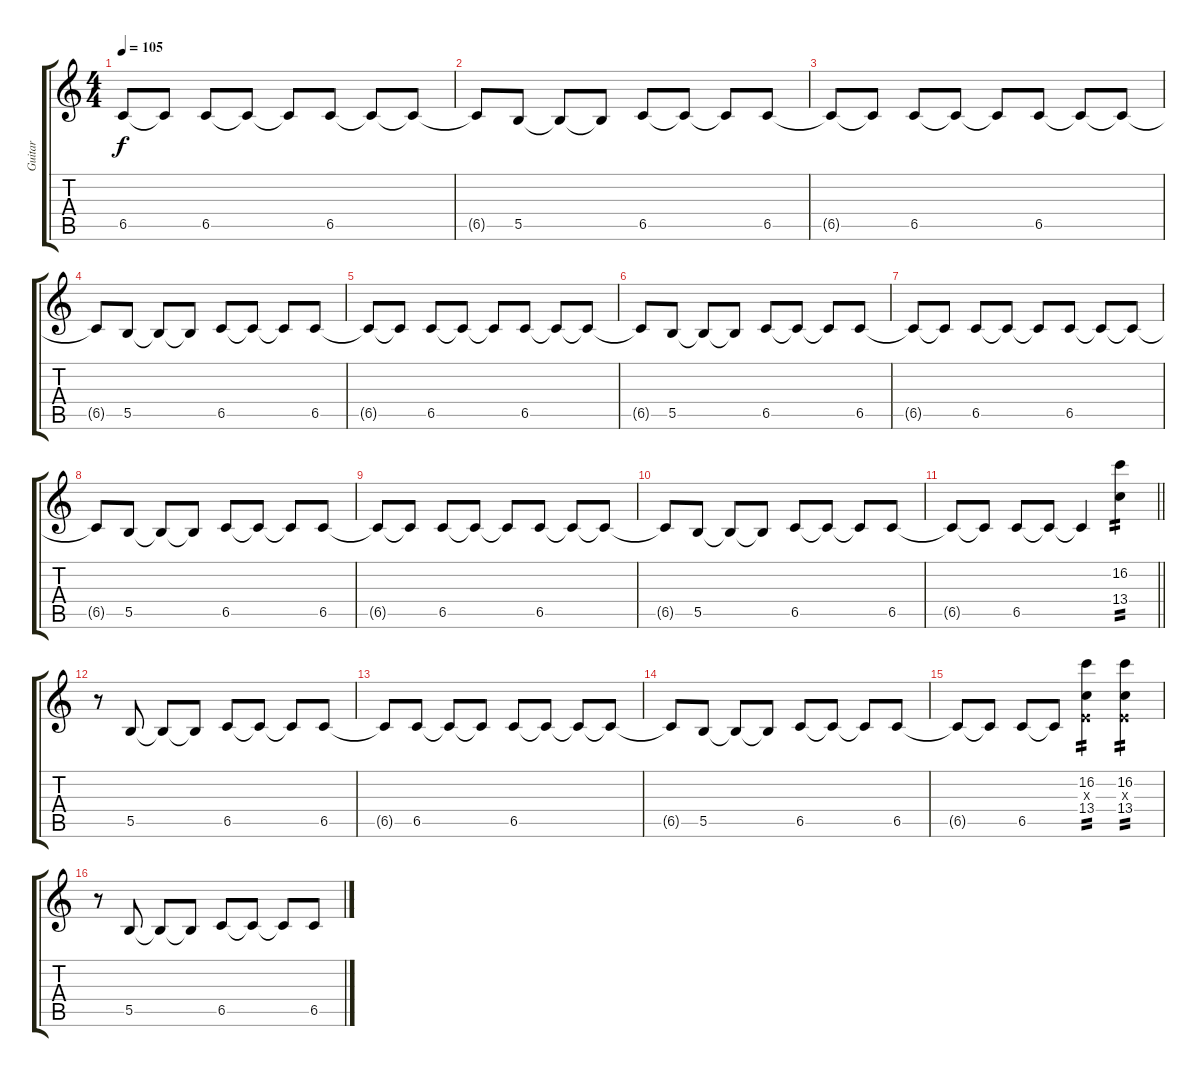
\track ("Guitar" "Guitar") {instrument overdrivenguitar}
\staff {score tabs}
\tuning (Db4 Ab3 E3 B2 Gb2 B1) {hide}
\ts (4 4)
\tempo 105
\clef g2
\ks c
6.5{t}.8{dy f} 6.5{t}.8 6.5.8 6.5{t}.8 6.5{t}.8 6.5.8 6.5{t}.8 6.5{t}.8 |
6.5{t}.8 5.5.8 5.5{t}.8 5.5{t}.8 6.5.8 6.5{t}.8 6.5{t}.8 6.5.8 |
6.5{t}.8 6.5{t}.8 6.5.8 6.5{t}.8 6.5{t}.8 6.5.8 6.5{t}.8 6.5{t}.8 |
6.5{t}.8 5.5.8 5.5{t}.8 5.5{t}.8 6.5.8 6.5{t}.8 6.5{t}.8 6.5.8 |
6.5{t}.8 6.5{t}.8 6.5.8 6.5{t}.8 6.5{t}.8 6.5.8 6.5{t}.8 6.5{t}.8 |
6.5{t}.8 5.5.8 5.5{t}.8 5.5{t}.8 6.5.8 6.5{t}.8 6.5{t}.8 6.5.8 |
6.5{t}.8 6.5{t}.8 6.5.8 6.5{t}.8 6.5{t}.8 6.5.8 6.5{t}.8 6.5{t}.8 |
6.5{t}.8 5.5.8 5.5{t}.8 5.5{t}.8 6.5.8 6.5{t}.8 6.5{t}.8 6.5.8 |
6.5{t}.8 6.5{t}.8 6.5.8 6.5{t}.8 6.5{t}.8 6.5.8 6.5{t}.8 6.5{t}.8 |
6.5{t}.8 5.5.8 5.5{t}.8 5.5{t}.8 6.5.8 6.5{t}.8 6.5{t}.8 6.5.8 |
\barLineRight lightlight
6.5{t}.8 6.5{t}.8 6.5.8 6.5{t}.8 6.5{t}.4 (16.2 13.4).4{tp 2 instrument overdrivenguitar} |
r.8{instrument electricguitarclean} 5.5.8 5.5{t}.8 5.5{t}.8 6.5.8 6.5{t}.8 6.5{t}.8 6.5.8 |
6.5{t}.8 6.5.8 6.5{t}.8 6.5{t}.8 6.5.8 6.5{t}.8 6.5{t}.8 6.5{t}.8 |
6.5{t}.8 5.5.8 5.5{t}.8 5.5{t}.8 6.5.8 6.5{t}.8 6.5{t}.8 6.5.8 |
6.5{t}.8 6.5{t}.8 6.5.8 6.5{t}.8 (16.2 0.3{x} 13.4).4{tp 2 instrument overdrivenguitar} (16.2 0.3{x} 13.4).4{tp 2} |
r.8{instrument electricguitarclean} 5.5.8 5.5{t}.8 5.5{t}.8 6.5.8 6.5{t}.8 6.5{t}.8 6.5.8
